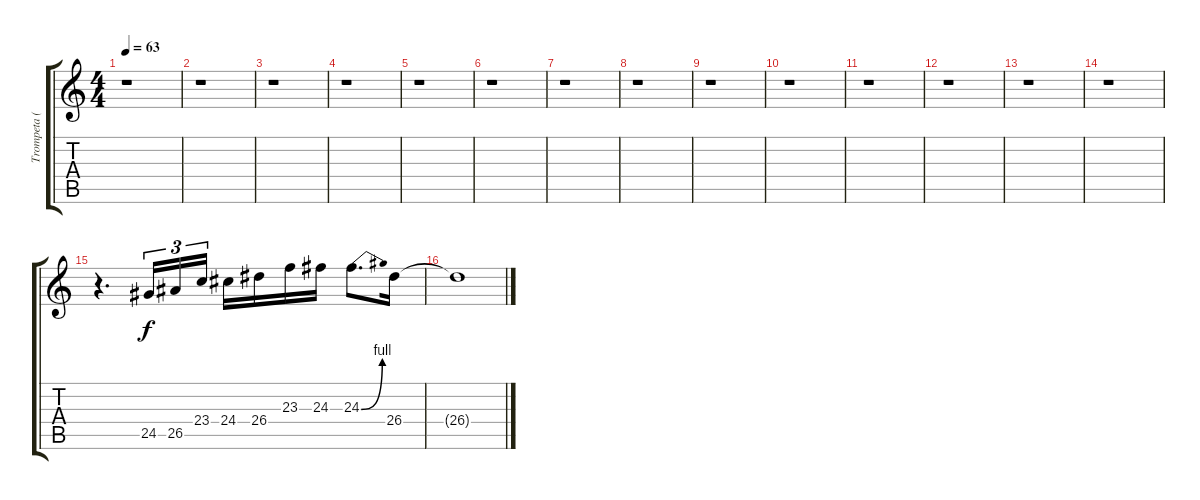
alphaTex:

\track ("Trompeta (solo)" "Trompeta (") {instrument trumpet}
\staff {score tabs}
\tuning (Eb4 Bb3 Gb3 Db3 Ab2 Eb2) {hide}
\ts (4 4)
\tempo 63
\clef g2
\ks c
r.1{dy f} |
r.1 |
r.1 |
r.1 |
r.1 |
r.1 |
r.1 |
r.1 |
r.1 |
r.1 |
r.1 |
r.1 |
r.1 |
r.1 |
r.4{d} 24.5.16{tu (3 2)} 26.5.16{tu (3 2)} 23.4.16{tu (3 2)} 24.4.16 26.4.16 23.3.16 24.3.16 24.3{be (bend 0 0 60 4)}.8{d} 26.4.16 |
26.4{t}.1
